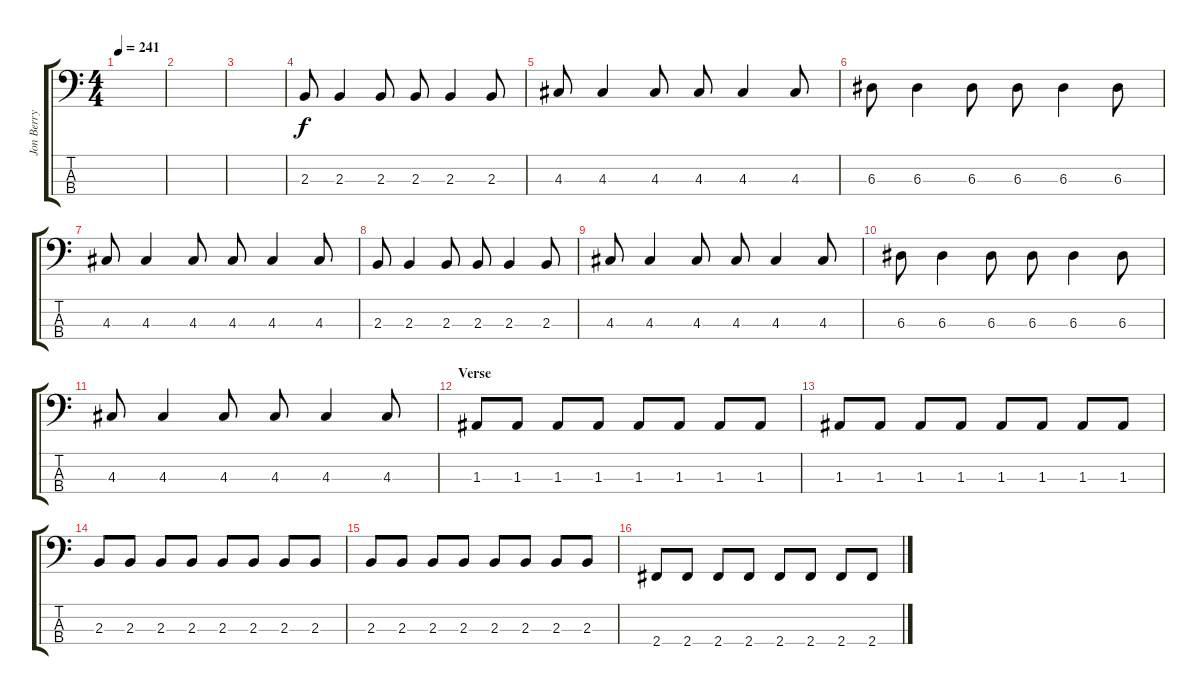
\track ("Jon Berry" "Jon Berry") {instrument electricbasspick}
\staff {score tabs}
\tuning (G2 D2 A1 E1) {hide}
\ts (4 4)
\tempo 241
\clef f4
\ks c
|
|
|
2.3.8 2.3.4 2.3.8 2.3.8 2.3.4 2.3.8 |
4.3.8 4.3.4 4.3.8 4.3.8 4.3.4 4.3.8 |
6.3.8 6.3.4 6.3.8 6.3.8 6.3.4 6.3.8 |
4.3.8 4.3.4 4.3.8 4.3.8 4.3.4 4.3.8 |
2.3.8 2.3.4 2.3.8 2.3.8 2.3.4 2.3.8 |
4.3.8 4.3.4 4.3.8 4.3.8 4.3.4 4.3.8 |
6.3.8 6.3.4 6.3.8 6.3.8 6.3.4 6.3.8 |
4.3.8 4.3.4 4.3.8 4.3.8 4.3.4 4.3.8 |
\section ("" "Verse")
1.3.8 1.3.8 1.3.8 1.3.8 1.3.8 1.3.8 1.3.8 1.3.8 |
1.3.8 1.3.8 1.3.8 1.3.8 1.3.8 1.3.8 1.3.8 1.3.8 |
2.3.8 2.3.8 2.3.8 2.3.8 2.3.8 2.3.8 2.3.8 2.3.8 |
2.3.8 2.3.8 2.3.8 2.3.8 2.3.8 2.3.8 2.3.8 2.3.8 |
2.4.8 2.4.8 2.4.8 2.4.8 2.4.8 2.4.8 2.4.8 2.4.8
